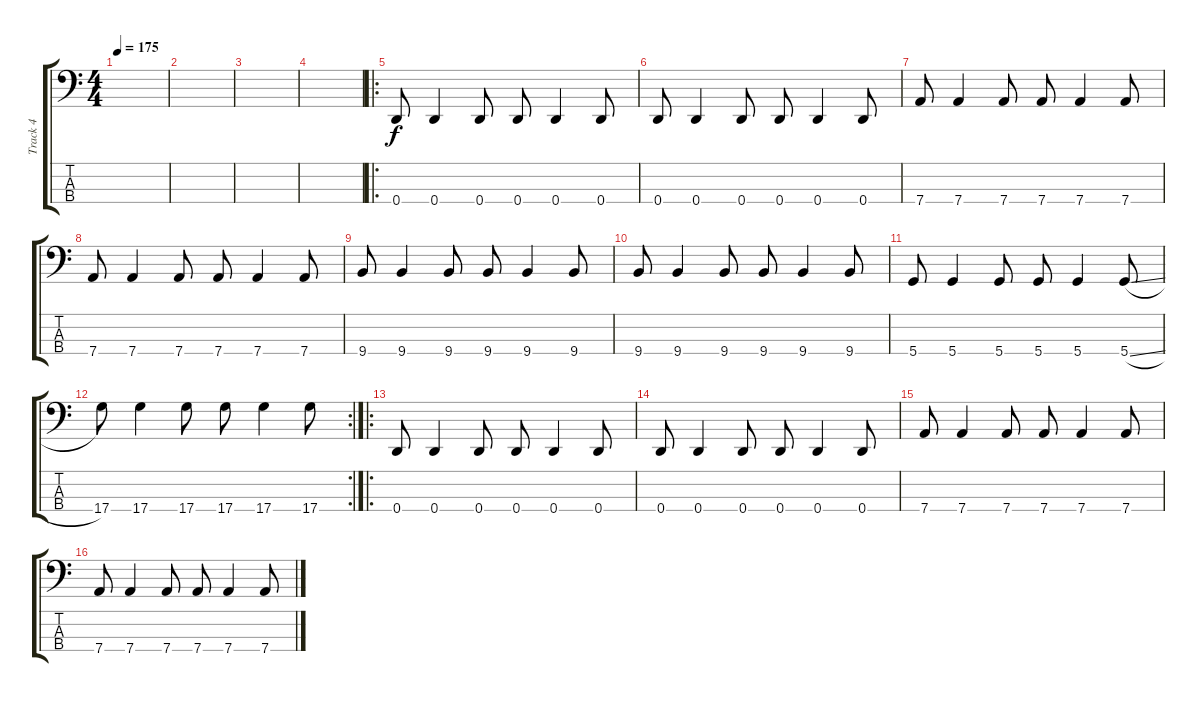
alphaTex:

\track ("Track 4" "Track 4") {instrument electricbassfinger}
\staff {score tabs}
\tuning (G2 D2 A1 D1) {hide}
\ts (4 4)
\tempo 175
\clef f4
\ks c
|
|
|
|
\ro
0.4.8 0.4.4 0.4.8 0.4.8 0.4.4 0.4.8 |
0.4.8 0.4.4 0.4.8 0.4.8 0.4.4 0.4.8 |
7.4.8 7.4.4 7.4.8 7.4.8 7.4.4 7.4.8 |
7.4.8 7.4.4 7.4.8 7.4.8 7.4.4 7.4.8 |
9.4.8 9.4.4 9.4.8 9.4.8 9.4.4 9.4.8 |
9.4.8 9.4.4 9.4.8 9.4.8 9.4.4 9.4.8 |
5.4.8 5.4.4 5.4.8 5.4.8 5.4.4 5.4{sl}.8 |
\rc 2
17.4.8 17.4.4 17.4.8 17.4.8 17.4.4 17.4.8 |
\ro
0.4.8 0.4.4 0.4.8 0.4.8 0.4.4 0.4.8 |
0.4.8 0.4.4 0.4.8 0.4.8 0.4.4 0.4.8 |
7.4.8 7.4.4 7.4.8 7.4.8 7.4.4 7.4.8 |
7.4.8 7.4.4 7.4.8 7.4.8 7.4.4 7.4.8
